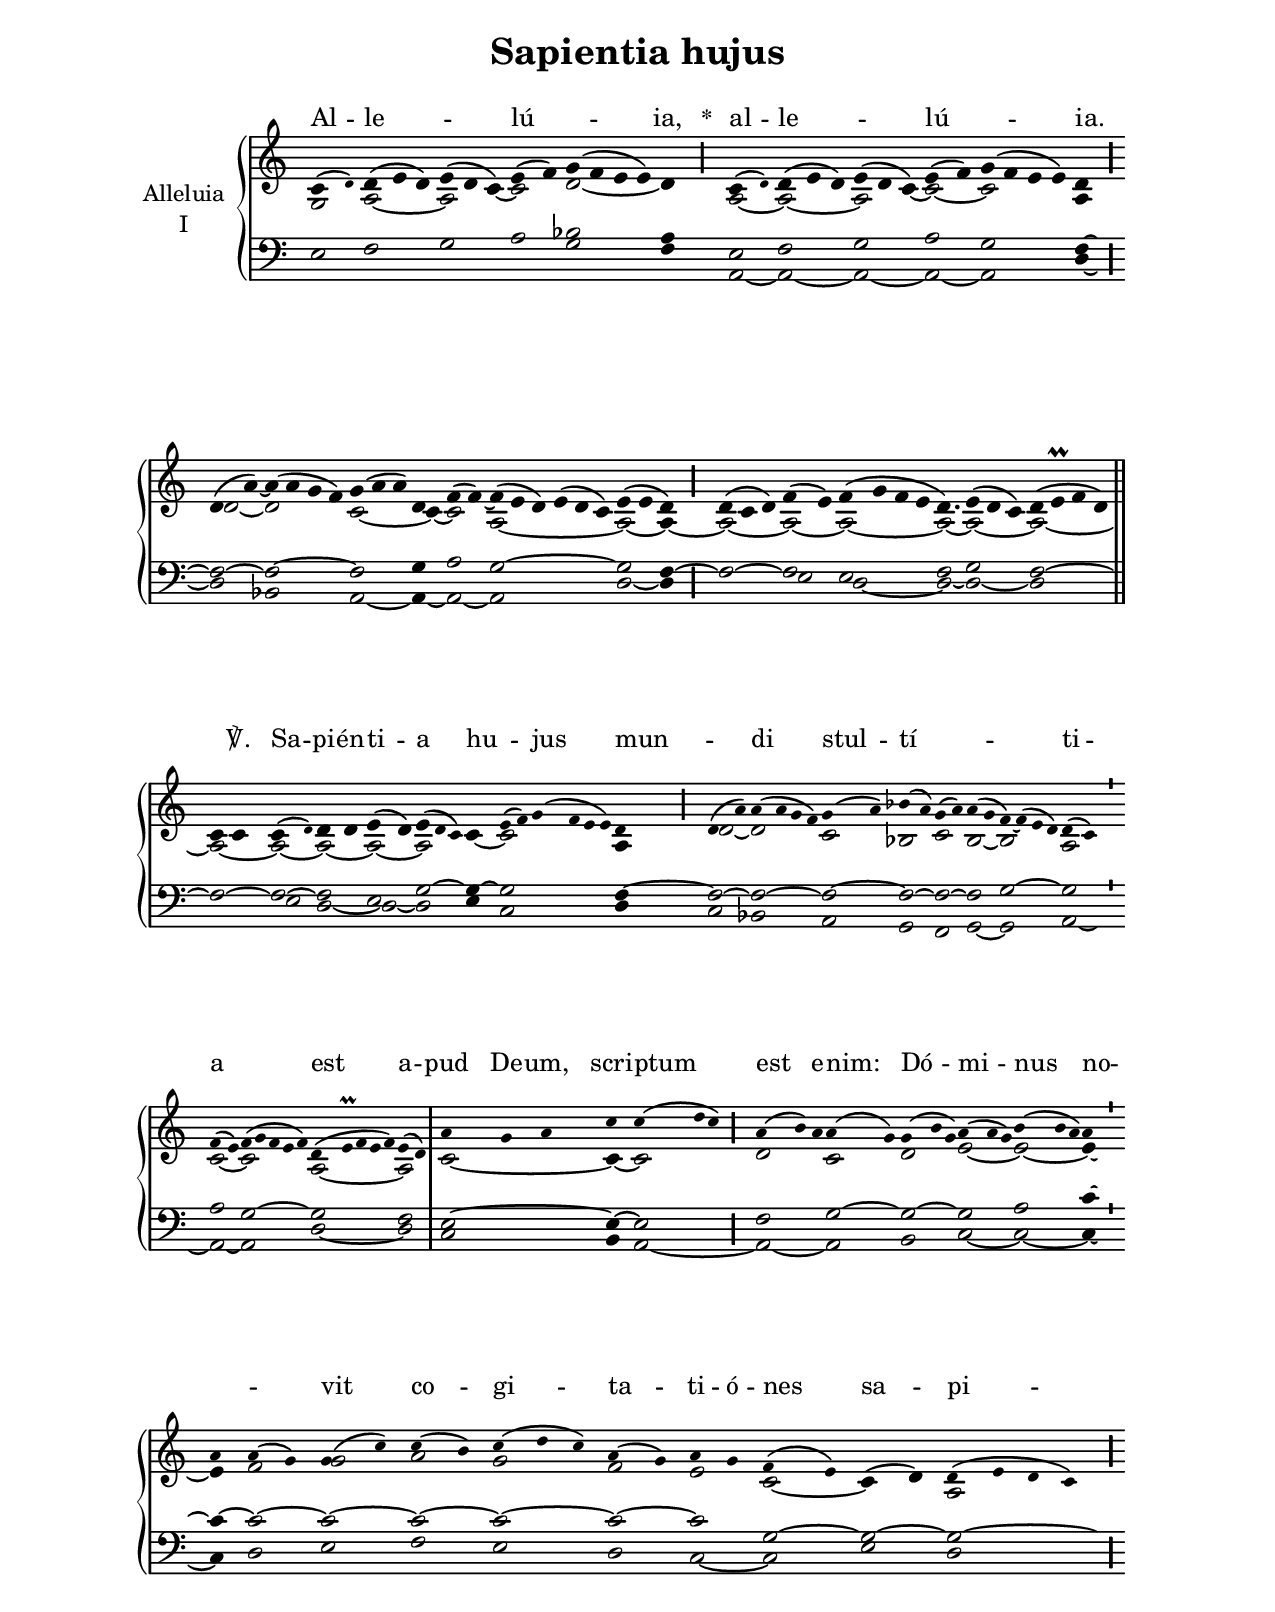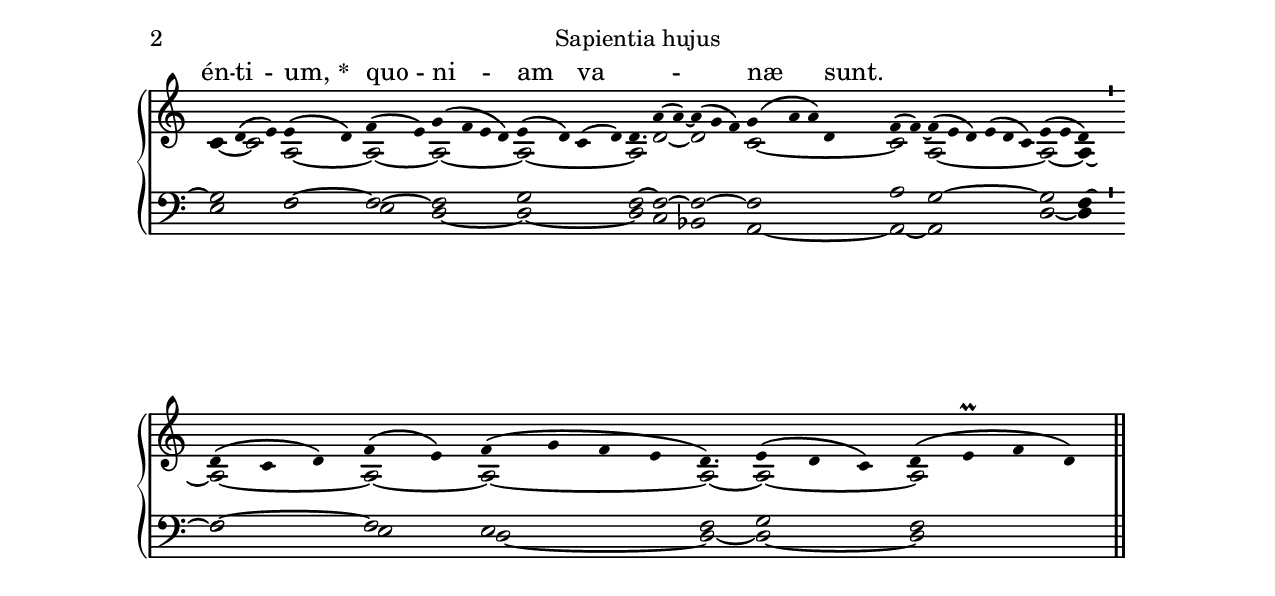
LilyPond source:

\version "2.18"
\include "gregorian.ly"
\include "noh2.ily"


%Page reference: page iii.143
%(volume.page)

global = {
 \key d \dorian
 \cadenzaOn 
}

\header {
  title = \markup \center-column {"Sapientia hujus" \vspace #1 }
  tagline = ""
  composer = ""
}

\paper {
 #(include-special-characters)
  oddHeaderMarkup = \markup \fill-line {
    \line {}
    \center-column {
      \on-the-fly #first-page     " "
      \on-the-fly #not-first-page "Sapientia hujus"
    }
    \line { \on-the-fly #print-page-number-check-first \fromproperty #'page:page-number-string }
  }
  evenHeaderMarkup = \markup \fill-line {
    \line { \on-the-fly #print-page-number-check-first \fromproperty #'page:page-number-string }
    \center-column { "Sapientia hujus" }
    \line {}
  }
}

chantText = \lyricmode {
Al -- le -- _ lú -- _ ia, 
\set stanza = " * " 
al -- le -- _ lú -- _ ia. 
_ _ _ _ _ _ _ 
_ _ _ _ _ ℣. 
Sa -- pi -- én -- ti -- a hu -- _ jus mun -- _ di 
stul -- tí -- _ _ ti -- a _ est a -- pud De -- um, 
scri -- ptum est e -- nim: 
Dó -- mi -- nus no -- _ _ vit co -- gi -- ta -- ti -- ó -- nes sa -- pi -- én -- ti -- um, 
\set stanza = " * " 
quo -- ni -- am va -- _ _ næ sunt. _ _ _ _ _ _ _ _ _ _ _ _ }

chantMusic = {
\tieDown   c'4 ( \once \tweak #'font-size #-4 d' ) d'4 ( e'4 d'4) e'4 ( d'4 c'4) e'4 ( f'4) g'4 ( f'4 e'4 e'4) d'4 \divisioMaior
  c'4 ( \once \tweak #'font-size #-4 d' ) d'4 ( e'4 d'4) e'4 ( d'4 c'4) e'4 ( f'4) g'4 ( f'4 e'4 e'4) d'4 \divisioMaior
 d'4 ( a'4) ~ a'4 ( a'4 g'4 f'4) g'4 ( a'4 a'4) d'4 f'4 ( f'4) ~ f'4 ( e'4 d'4) e'4 ( d'4 c'4) e'4 ( e'4 d'4) \divisioMaior
 d'4 ( c'4 d'4) f'4 ( e'4) f'4 ( g'4 f'4 e'4 d'4.) e'4 ( d'4 c'4) d'4 ( e'\prall f'4 d'4) \finalis
 c'4 c'4 c'4 ( \once \tweak #'font-size #-4 d' ) d'4 d'4 e'4 ( d'4) e'4 ( \tiny d' c' 4) c'4 e'4 ( f'4) g'4 ( f'4 e'4 e'4) d'4 \divisioMaior
  d'4 ( a'4) a'4 ( a'4 g'4 f'4) g'4 ( a'4) bes'4 ( a'4) g'4 ( a'4) a'4 ( g'4 f'4) ~ f'4 ( e'4 d'4) d'4 ( c'4) \divisioMinima
 f'4 ( e'4) f'4 ( g'4 f'4 e'4 f'4) d'4 ( e'\prall f'4 e'4 f'4) e'4 ( d'4) \divisioMaxima
 a'4 g'4 a'4 c''4 c''4 ( d''4 c''4) \divisioMaior
 a'4 ( b'4) a'4 a'4 ( g'4) g'4 ( b'4 g'4) a'4 ( a'4 g'4) b'4 ( b'4 a'4) a'4 \divisioMinima
 a'4 a'4 ( g'4) g'4 ( c''4) c''4 ( b'4) c''4 ( d''4 c''4) a'4 ( g'4) a'4 g'4 f'4 ( e'4) c'4 ( d'4) d'4 ( e'4 d'4 c'4) \divisioMaior
 c'4 d'4 ( e'4) e'4 ( d'4) f'4 ( e'4) g'4 ( f'4 e'4 d'4) e'4 ( d'4) c'4 ( d'4) d'4. a'4 ( a'4) ~ a'4 ( g'4 f'4) g'4 ( a'4 a'4) d'4 f'4 ( f'4) ~ f'4 ( e'4 d'4) e'4 ( d'4 c'4) e'4 ( e'4 d'4) \divisioMinima
 d'4 ( c'4 d'4) f'4 ( e'4) f'4 ( g'4 f'4 e'4 d'4.) e'4 ( d'4 c'4) d'4 ( e'\prall f'4 d'4) \finalis

}

altoMusic = {
g2 a2*3/2 ~ a2 c'4 ~ c'2 d'2*4/2 ~ d'4 a2 ~ a2*3/2 ~ a2 c'4 ~ c'2 ~ c'2*4/2 a4 \divisioMaior
d'2 ~ d'2*4/2 c'2*3/2 ~ c'4 ~ c'2 a2*6/2 ~ a2 ~ a4 ~ \divisioMaior
a2*3/2 ~ a2 ~ a2*4/2 ~ a2*3/4 ~ a2*3/2 ~ a2*4/2 ~ \finalis
a2 ~ a2 ~ a2 ~ a2 ~ a2*3/2 c'4 ~ c'2*6/2 a4 d'2 ~ d'2*4/2 c'2 bes2 c'2 b2 ~ b2*4/2 a2 \divisioMinima
c'2 ~ c'2*5/2 a2*5/2 ~ a2 \divisioMaxima
c'2*3/2 ~ c'4 ~ c'2*3/2 \divisioMaior
d'2*3/2 c'2 d'2*3/2 e'2*3/2 ~ e'2*3/2 ~ e'4 ~ \divisioMinima
e'4 f'2 g'2 a'2 g'2*3/2 f'2 e'2 c'2 ~ c'4 d'4 a2*4/2 \divisioMaior
c'4 ~ c'2 a2 ~ a2 ~ a2*4/2 ~ a2*4/2 ~ a2*3/4 d'2 ~ d'2*3/2 c'2*4/2 ~ c'2 a2*6/2 ~ a2 ~ a4 ~ \divisioMinima
a2*3/2 ~ a2 ~ a2*4/2 ~ a2*3/4 ~ a2*3/2 ~ a2*4/2 \finalis
}

tenorMusic = {
e2 f2*3/2 g2*3/2 a2 bes2*4/2 a4 e2 f2*3/2 g2*3/2 a2 g2*4/2 f4 ~ \divisioMaior
f2 ~ f2*4/2 ~ f2*3/2 g4 a2 g2*6/2 ~ g2 f4 ~ \divisioMaior
f2*3/2 ~ f2 e2*4/2 f2*3/4 g2*3/2 f2*4/2 ~ \finalis
f2 ~ f2 ~ f2 e2 g2*3/2 ~ g4 ~ g2*6/2 f4 ~ f2 ~ f2*4/2 ~ f2 ~ f2 ~ f2 ~ f2 g2*4/2 ~ g2 \divisioMinima
a2 g2*5/2 ~ g2*5/2 f2 \divisioMaxima
e2*3/2 ~ e4 ~ e2*3/2 \divisioMaior
f2*3/2 g2 ~ g2*3/2 ~ g2*3/2 a2*3/2 c'4 ~ \divisioMinima
c'4 ~ c'2 ~ c'2 ~ c'2 ~ c'2*3/2 ~ c'2 ~ c'2 g2 ~ g2 ~ g2*4/2 ~ \divisioMaior
g2*3/2 f2 ~ f2 ~ f2*4/2 g2*4/2 f2*3/4 ~ f2 ~ f2*3/2 ~ f2*4/2 a2 g2*6/2 ~ g2 f4 ~ \divisioMinima
f2*3/2 ~ f2 e2*4/2 f2*3/4 g2*3/2 f2*4/2 \finalis
}

bassMusic = {
r2*10/2 g2*4/2 f4 a,2 ~ a,2*3/2 ~ a,2*3/2 ~ a,2 ~ a,2*4/2 d4 ~ \divisioMaior
d2 bes,2*4/2 a,2*3/2 ~ a,4 ~ a,2 ~ a,2*6/2 d2 ~ d4 \divisioMaior
r2*3/2 e2 d2*4/2 ~ d2*3/4 ~ d2*3/2 ~ d2*4/2 \finalis
r2 e2 d2 ~ d2 ~ d2*3/2 e4 c2*6/2 d4 c2 bes,2*4/2 a,2 g,2 f,2 g,2 ~ g,2*4/2 a,2 ~ \divisioMinima
a,2 ~ a,2*5/2 d2*5/2 ~ d2 \divisioMaxima
c2*3/2 b,4 a,2*3/2 ~ \divisioMaior
a,2*3/2 ~ a,2 b,2*3/2 c2*3/2 ~ c2*3/2 ~ c4 ~ \divisioMinima
c4 d2 e2 f2 e2*3/2 d2 c2 ~ c2 e2 d2*4/2 \divisioMaior
e2*3/2 f2 e2 d2*4/2 ~ d2*4/2 ~ d2*3/4 c2 bes,2*3/2 a,2*4/2 ~ a,2 ~ a,2*6/2 d2 ~ d4 \divisioMinima
f2*3/2 e2 d2*4/2 ~ d2*3/4 ~ d2*3/2 ~ d2*4/2 \finalis
}

voiceLines = {
\voiceLineStyle


}

\score{
  <<
    \new GrandStaff <<
      \set GrandStaff.autoBeaming = ##f
      \set GrandStaff.instrumentName = \markup \center-column {
        "Alleluia"
        "I"
      }
      \new Staff = up <<
        \new Voice = "chant" {
          \voiceOne \global \chantMusic
        }
        \new Voice {
          \voiceTwo \global \altoMusic
        }
      >>

      \new Staff = down <<
        \clef bass
        \new Voice {
          \voiceOne \global \tenorMusic
        }
        \new Voice {
          \voiceTwo \global \bassMusic
        }
	\new Voice {
        \voiceThree \global \voiceLines
        }
      >>
    >>
    \new Lyrics \lyricsto chant {
      \chantText
    }
  >>
  \layout{
  }
  \midi{
    \tempo 4 = 125
  }
}
